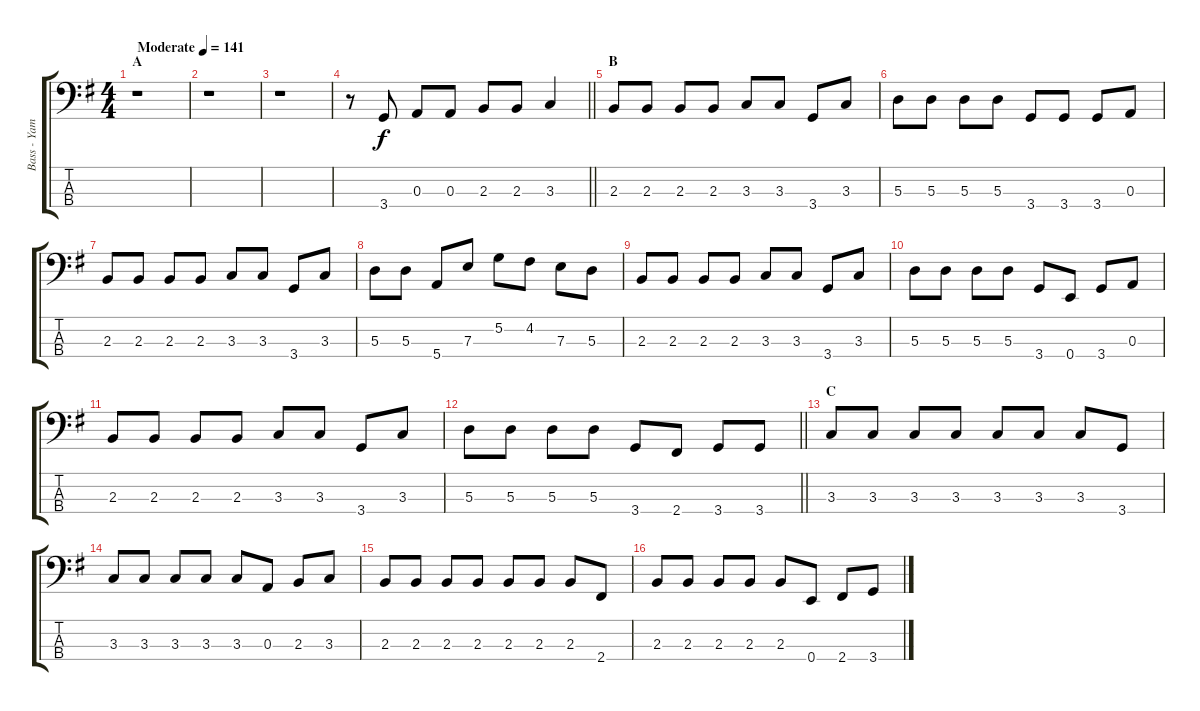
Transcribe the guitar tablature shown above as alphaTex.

\track ("Bass - Yamada Takahiro" "Bass - Yam") {instrument electricbasspick}
\staff {score tabs}
\tuning (G2 D2 A1 E1) {hide}
\ts (4 4)
\section ("" "A")
\tempo (141 "Moderate")
\clef f4
\ks g
r.1{dy f instrument electricbasspick} |
r.1 |
r.1 |
\barLineRight lightlight
r.8 3.4.8 0.3.8 0.3.8 2.3.8 2.3.8 3.3.4 |
\section ("" "B")
2.3.8 2.3.8 2.3.8 2.3.8 3.3.8 3.3.8 3.4.8 3.3.8 |
5.3.8 5.3.8 5.3.8 5.3.8 3.4.8 3.4.8 3.4.8 0.3.8 |
2.3.8 2.3.8 2.3.8 2.3.8 3.3.8 3.3.8 3.4.8 3.3.8 |
5.3.8 5.3.8 5.4.8 7.3.8 5.2.8 4.2.8 7.3.8 5.3.8 |
2.3.8 2.3.8 2.3.8 2.3.8 3.3.8 3.3.8 3.4.8 3.3.8 |
5.3.8 5.3.8 5.3.8 5.3.8 3.4.8 0.4.8 3.4.8 0.3.8 |
2.3.8 2.3.8 2.3.8 2.3.8 3.3.8 3.3.8 3.4.8 3.3.8 |
\barLineRight lightlight
5.3.8 5.3.8 5.3.8 5.3.8 3.4.8 2.4.8 3.4.8 3.4.8 |
\section ("" "C")
3.3.8 3.3.8 3.3.8 3.3.8 3.3.8 3.3.8 3.3.8 3.4.8 |
3.3.8 3.3.8 3.3.8 3.3.8 3.3.8 0.3.8 2.3.8 3.3.8 |
2.3.8 2.3.8 2.3.8 2.3.8 2.3.8 2.3.8 2.3.8 2.4.8 |
2.3.8 2.3.8 2.3.8 2.3.8 2.3.8 0.4.8 2.4.8 3.4.8
